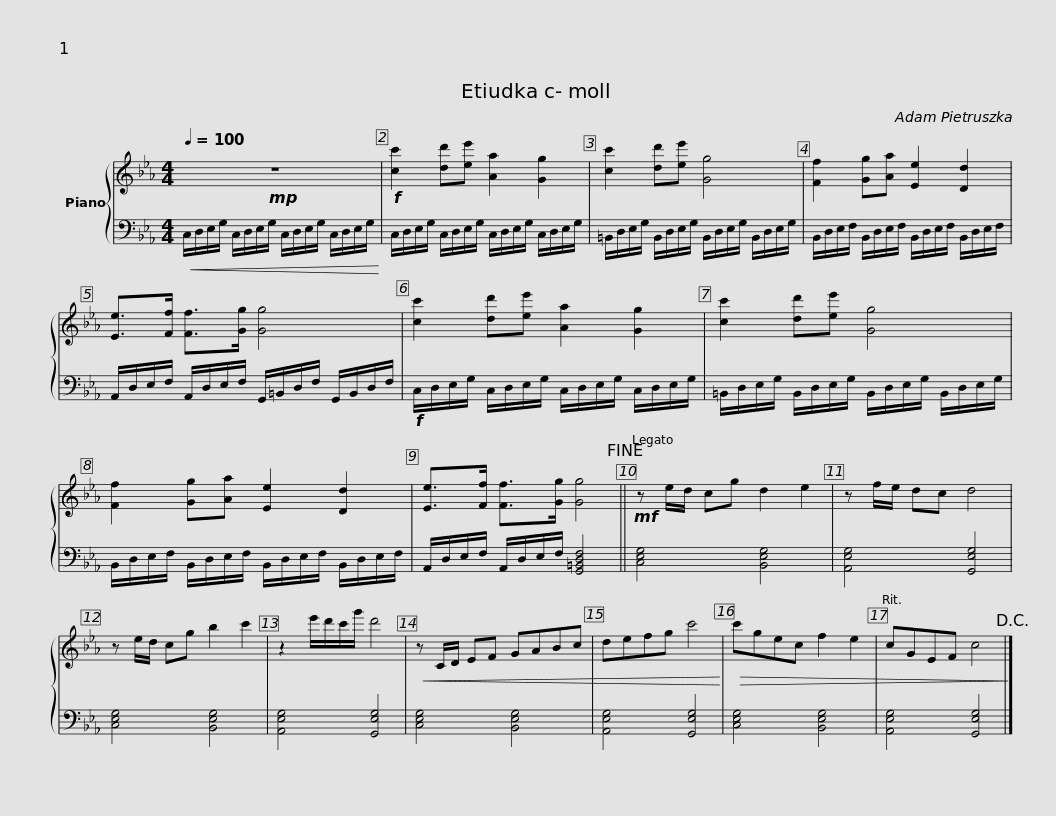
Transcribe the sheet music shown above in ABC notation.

X:1
%%score { 1 | 2 }
L:1/8
Q:1/4=100
M:4/4
I:linebreak $
K:Eb
V:1 treble
V:2 bass
V:1
!mp! z8 |!f! [cc']2 [dd'][ee'] [Aa]2 [Gg]2 |$ [cc']2 [dd'][ee'] [Gg]4 | [Ff]2 [Gg][Aa] [Ee]2 [Dd]2 |$ [Ee]>[Ff] [Ff]>[Gg] [Gg]4 | %5
 [cc']2 [dd'][ee'] [Aa]2 [Gg]2 |$ [cc']2 [dd'][ee'] [Gg]4 | [Ff]2 [Gg][Aa] [Ee]2 [Dd]2 | [Ee]>[Ff] [Ff]>[Gg] [Gg]4!fine! ||$!mf! z e/d/ cg d2 e2 | %10
 z f/e/ dc d4 | z e/d/ cg b2 c'2 | z2 e'/d'/c'/g'/ d'4 |!<(! z C/D/ EF GABc | defg c'4!<)! |$ %15
!>(! c'gec f2 e2 | cGEF c4!>)!!D.C.! |] %17
V:2
!<(! C,/D,/E,/G,/ C,/D,/E,/G,/ C,/D,/E,/G,/ C,/D,/E,/G,/!<)! | C,/D,/E,/G,/ C,/D,/E,/G,/ C,/D,/E,/G,/ C,/D,/E,/G,/ |$ =B,,/D,/E,/G,/ B,,/D,/E,/G,/ B,,/D,/E,/G,/ B,,/D,/E,/G,/ | B,,/D,/E,/F,/ B,,/D,/E,/F,/ B,,/D,/E,/F,/ B,,/D,/E,/F,/ |$ A,,/D,/E,/F,/ A,,/D,/E,/F,/ G,,/=B,,/D,/F,/ G,,/B,,/D,/F,/ | %5
!f! C,/D,/E,/G,/ C,/D,/E,/G,/ C,/D,/E,/G,/ C,/D,/E,/G,/ |$ =B,,/D,/E,/G,/ B,,/D,/E,/G,/ B,,/D,/E,/G,/ B,,/D,/E,/G,/ | B,,/D,/E,/F,/ B,,/D,/E,/F,/ B,,/D,/E,/F,/ B,,/D,/E,/F,/ | A,,/D,/E,/F,/ A,,/D,/E,/F,/ [G,,=B,,D,F,]4 ||$ [C,E,G,]4 [B,,E,G,]4 | %10
 [A,,E,G,]4 [G,,E,G,]4 | [C,E,G,]4 [B,,E,G,]4 | [A,,E,G,]4 [G,,E,G,]4 | [C,E,G,]4 [B,,E,G,]4 | [A,,E,G,]4 [G,,E,G,]4 |$ %15
 [C,E,G,]4 [B,,E,G,]4 | [A,,E,G,]4 [G,,E,G,]4 |] %17
